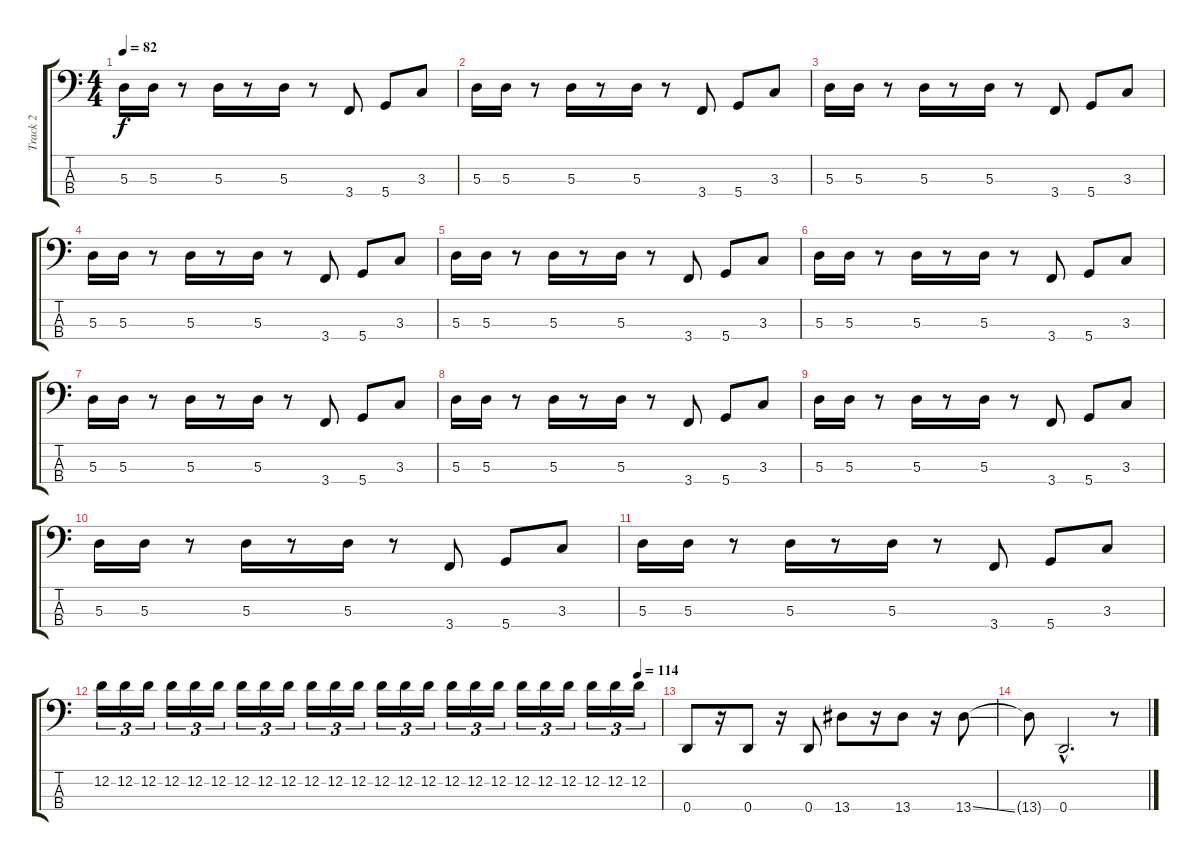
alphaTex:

\track ("Track 2" "Track 2") {instrument slapbass2}
\staff {score tabs}
\tuning (G2 D2 A1 D1) {hide}
\ts (4 4)
\tempo 82
\clef f4
\ks c
5.3.16{dy f} 5.3.16 r.8 5.3.16 r.8 5.3.16 r.8 3.4.8 5.4.8 3.3.8 |
5.3.16 5.3.16 r.8 5.3.16 r.8 5.3.16 r.8 3.4.8 5.4.8 3.3.8 |
5.3.16 5.3.16 r.8 5.3.16 r.8 5.3.16 r.8 3.4.8 5.4.8 3.3.8 |
5.3.16 5.3.16 r.8 5.3.16 r.8 5.3.16 r.8 3.4.8 5.4.8 3.3.8 |
5.3.16 5.3.16 r.8 5.3.16 r.8 5.3.16 r.8 3.4.8 5.4.8 3.3.8 |
5.3.16 5.3.16 r.8 5.3.16 r.8 5.3.16 r.8 3.4.8 5.4.8 3.3.8 |
5.3.16 5.3.16 r.8 5.3.16 r.8 5.3.16 r.8 3.4.8 5.4.8 3.3.8 |
5.3.16 5.3.16 r.8 5.3.16 r.8 5.3.16 r.8 3.4.8 5.4.8 3.3.8 |
5.3.16 5.3.16 r.8 5.3.16 r.8 5.3.16 r.8 3.4.8 5.4.8 3.3.8 |
5.3.16 5.3.16 r.8 5.3.16 r.8 5.3.16 r.8 3.4.8 5.4.8 3.3.8 |
5.3.16 5.3.16 r.8 5.3.16 r.8 5.3.16 r.8 3.4.8 5.4.8 3.3.8 |
\tempo (114 0.9583333333333334)
12.2.16{tu (3 2)} 12.2.16{tu (3 2)} 12.2.16{tu (3 2)} 12.2.16{tu (3 2)} 12.2.16{tu (3 2)} 12.2.16{tu (3 2)} 12.2.16{tu (3 2)} 12.2.16{tu (3 2)} 12.2.16{tu (3 2)} 12.2.16{tu (3 2)} 12.2.16{tu (3 2)} 12.2.16{tu (3 2)} 12.2.16{tu (3 2)} 12.2.16{tu (3 2)} 12.2.16{tu (3 2)} 12.2.16{tu (3 2)} 12.2.16{tu (3 2)} 12.2.16{tu (3 2)} 12.2.16{tu (3 2)} 12.2.16{tu (3 2)} 12.2.16{tu (3 2)} 12.2.16{tu (3 2)} 12.2.16{tu (3 2)} 12.2.16{tu (3 2)} |
0.4.8 r.16 0.4.8 r.16 0.4.8 13.4.8 r.16 13.4.8 r.16 13.4{ss}.8 |
13.4{t}.8 0.4{hac}.2{d volume 0} r.8
